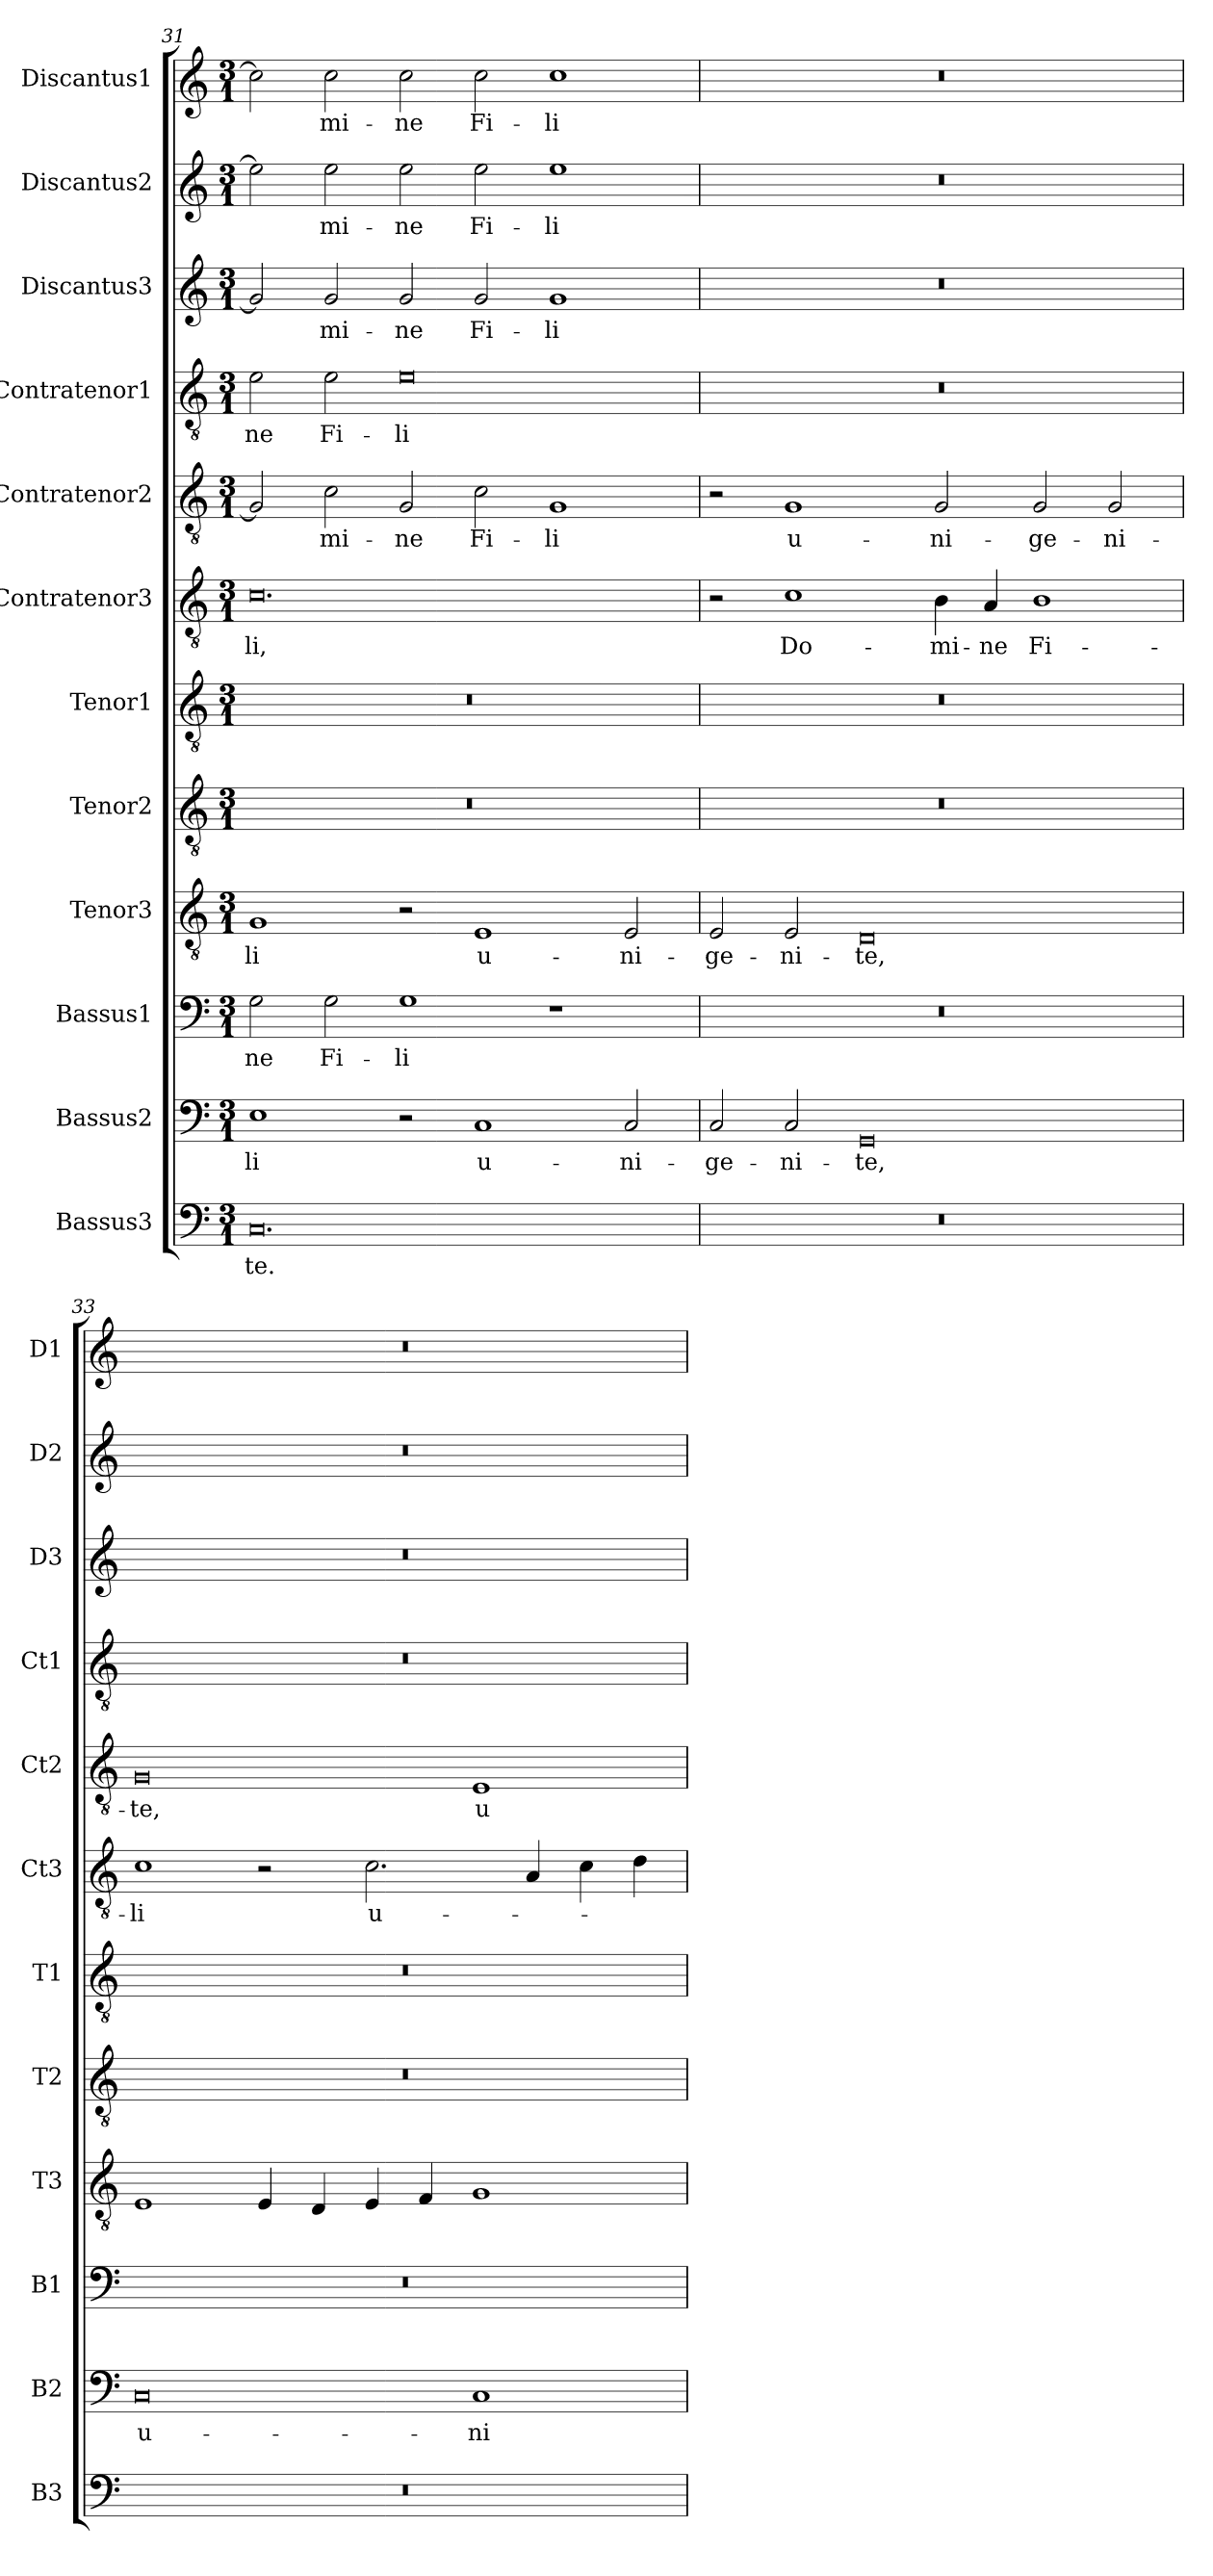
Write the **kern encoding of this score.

**kern	**text	**kern	**text	**kern	**text	**kern	**text	**kern	**kern	**kern	**text	**kern	**text	**kern	**text	**kern	**text	**kern	**text	**kern	**text
*part12	*part12	*part11	*part11	*part10	*part10	*part9	*part9	*part8	*part7	*part6	*part6	*part5	*part5	*part4	*part4	*part3	*part3	*part2	*part2	*part1	*part1
*staff12	*staff12	*staff11	*staff11	*staff10	*staff10	*staff9	*staff9	*staff8	*staff7	*staff6	*staff6	*staff5	*staff5	*staff4	*staff4	*staff3	*staff3	*staff2	*staff2	*staff1	*staff1
*I"Bassus3	*	*I"Bassus2	*	*I"Bassus1	*	*I"Tenor3	*	*I"Tenor2	*I"Tenor1	*I"Contratenor3	*	*I"Contratenor2	*	*I"Contratenor1	*	*I"Discantus3	*	*I"Discantus2	*	*I"Discantus1	*
*I'B3	*	*I'B2	*	*I'B1	*	*I'T3	*	*I'T2	*I'T1	*I'Ct3	*	*I'Ct2	*	*I'Ct1	*	*I'D3	*	*I'D2	*	*I'D1	*
*clefF4	*	*clefF4	*	*clefF4	*	*clefGv2	*	*clefGv2	*clefGv2	*clefGv2	*	*clefGv2	*	*clefGv2	*	*clefG2	*	*clefG2	*	*clefG2	*
*k[]	*	*k[]	*	*k[]	*	*k[]	*	*k[]	*k[]	*k[]	*	*k[]	*	*k[]	*	*k[]	*	*k[]	*	*k[]	*
*M3/1	*	*M3/1	*	*M3/1	*	*M3/1	*	*M3/1	*M3/1	*M3/1	*	*M3/1	*	*M3/1	*	*M3/1	*	*M3/1	*	*M3/1	*
=31	=31	=31	=31	=31	=31	=31	=31	=31	=31	=31	=31	=31	=31	=31	=31	=31	=31	=31	=31	=31	=31
0.C	te.	1E	-li	2G	-ne	1G	-li	0.r	0.r	0.c	-li,	2G]	.	2e	-ne	2g]	.	2ee]	.	2cc]	.
.	.	.	.	2G	Fi-	.	.	.	.	.	.	2c	-mi-	2e	Fi-	2g	-mi-	2ee	-mi-	2cc	-mi-
.	.	2r	.	1G	-li	2r	.	.	.	.	.	2G	-ne	0e	-li	2g	-ne	2ee	-ne	2cc	-ne
.	.	1C	u-	.	.	1E	u-	.	.	.	.	2c	Fi-	.	.	2g	Fi-	2ee	Fi-	2cc	Fi-
.	.	.	.	1r	.	.	.	.	.	.	.	1G	-li	.	.	1g	-li	1ee	-li	1cc	-li
.	.	2C	-ni-	.	.	2E	-ni-	.	.	.	.	.	.	.	.	.	.	.	.	.	.
=32	=32	=32	=32	=32	=32	=32	=32	=32	=32	=32	=32	=32	=32	=32	=32	=32	=32	=32	=32	=32	=32
0.r	.	2C	-ge-	0.r	.	2E	-ge-	0.r	0.r	2r	.	2r	.	0.r	.	0.r	.	0.r	.	0.r	.
.	.	2C	-ni-	.	.	2E	-ni-	.	.	1c	Do-	1G	u-	.	.	.	.	.	.	.	.
.	.	0GG	-te,	.	.	0D	-te,	.	.	.	.	.	.	.	.	.	.	.	.	.	.
.	.	.	.	.	.	.	.	.	.	4B	-mi-	2G	-ni-	.	.	.	.	.	.	.	.
.	.	.	.	.	.	.	.	.	.	4A	-ne	.	.	.	.	.	.	.	.	.	.
.	.	.	.	.	.	.	.	.	.	1B	Fi-	2G	-ge-	.	.	.	.	.	.	.	.
.	.	.	.	.	.	.	.	.	.	.	.	2G	-ni-	.	.	.	.	.	.	.	.
=33	=33	=33	=33	=33	=33	=33	=33	=33	=33	=33	=33	=33	=33	=33	=33	=33	=33	=33	=33	=33	=33
0.r	.	0C	u-	0.r	.	1E	.	0.r	0.r	1c	-li	0G	-te,	0.r	.	0.r	.	0.r	.	0.r	.
.	.	.	.	.	.	4E	.	.	.	2r	.	.	.	.	.	.	.	.	.	.	.
.	.	.	.	.	.	4D	.	.	.	.	.	.	.	.	.	.	.	.	.	.	.
.	.	.	.	.	.	4E	.	.	.	2.c	u-	.	.	.	.	.	.	.	.	.	.
.	.	.	.	.	.	4F	.	.	.	.	.	.	.	.	.	.	.	.	.	.	.
.	.	1C	-ni-	.	.	1G	.	.	.	.	.	1E	u-	.	.	.	.	.	.	.	.
.	.	.	.	.	.	.	.	.	.	4A	.	.	.	.	.	.	.	.	.	.	.
.	.	.	.	.	.	.	.	.	.	4c	.	.	.	.	.	.	.	.	.	.	.
.	.	.	.	.	.	.	.	.	.	4d	.	.	.	.	.	.	.	.	.	.	.
=	=	=	=	=	=	=	=	=	=	=	=	=	=	=	=	=	=	=	=	=	=
*-	*-	*-	*-	*-	*-	*-	*-	*-	*-	*-	*-	*-	*-	*-	*-	*-	*-	*-	*-	*-	*-
